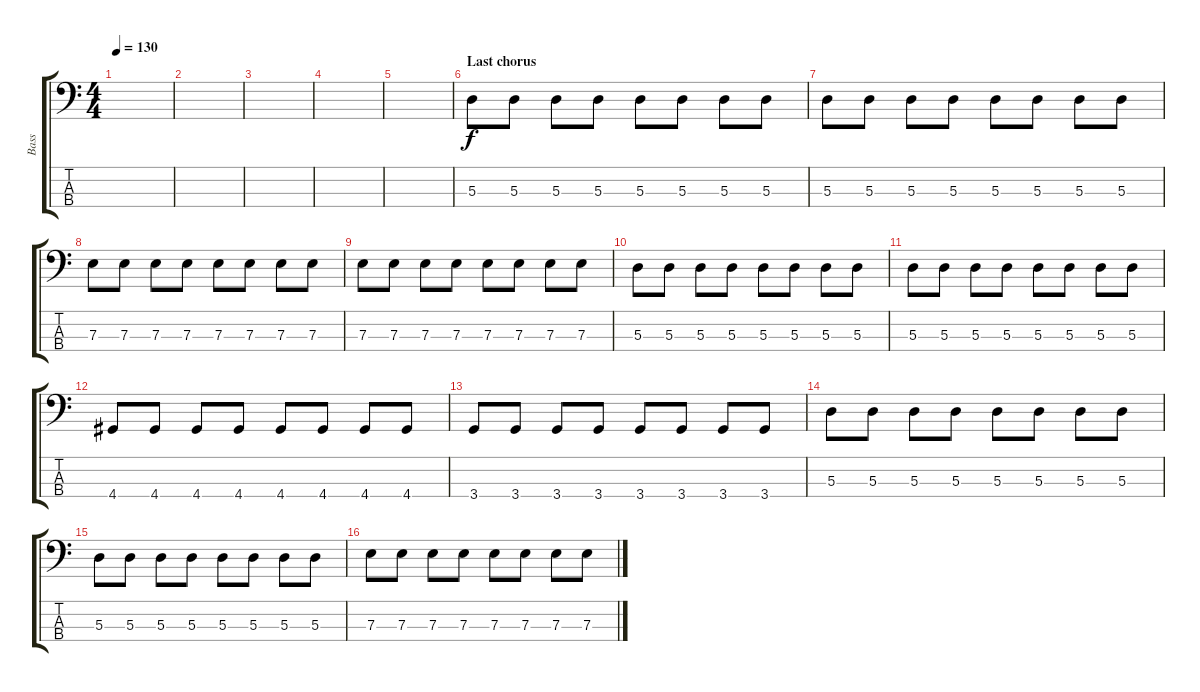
\track ("Bass" "Bass") {instrument electricbasspick}
\staff {score tabs}
\tuning (G2 D2 A1 E1) {hide}
\ts (4 4)
\tempo 130
\clef f4
\ks c
|
|
|
|
|
\section ("" "Last chorus")
5.3.8 5.3.8 5.3.8 5.3.8 5.3.8 5.3.8 5.3.8 5.3.8 |
5.3.8 5.3.8 5.3.8 5.3.8 5.3.8 5.3.8 5.3.8 5.3.8 |
7.3.8 7.3.8 7.3.8 7.3.8 7.3.8 7.3.8 7.3.8 7.3.8 |
7.3.8 7.3.8 7.3.8 7.3.8 7.3.8 7.3.8 7.3.8 7.3.8 |
5.3.8 5.3.8 5.3.8 5.3.8 5.3.8 5.3.8 5.3.8 5.3.8 |
5.3.8 5.3.8 5.3.8 5.3.8 5.3.8 5.3.8 5.3.8 5.3.8 |
4.4.8 4.4.8 4.4.8 4.4.8 4.4.8 4.4.8 4.4.8 4.4.8 |
3.4.8 3.4.8 3.4.8 3.4.8 3.4.8 3.4.8 3.4.8 3.4.8 |
5.3.8 5.3.8 5.3.8 5.3.8 5.3.8 5.3.8 5.3.8 5.3.8 |
5.3.8 5.3.8 5.3.8 5.3.8 5.3.8 5.3.8 5.3.8 5.3.8 |
7.3.8 7.3.8 7.3.8 7.3.8 7.3.8 7.3.8 7.3.8 7.3.8
